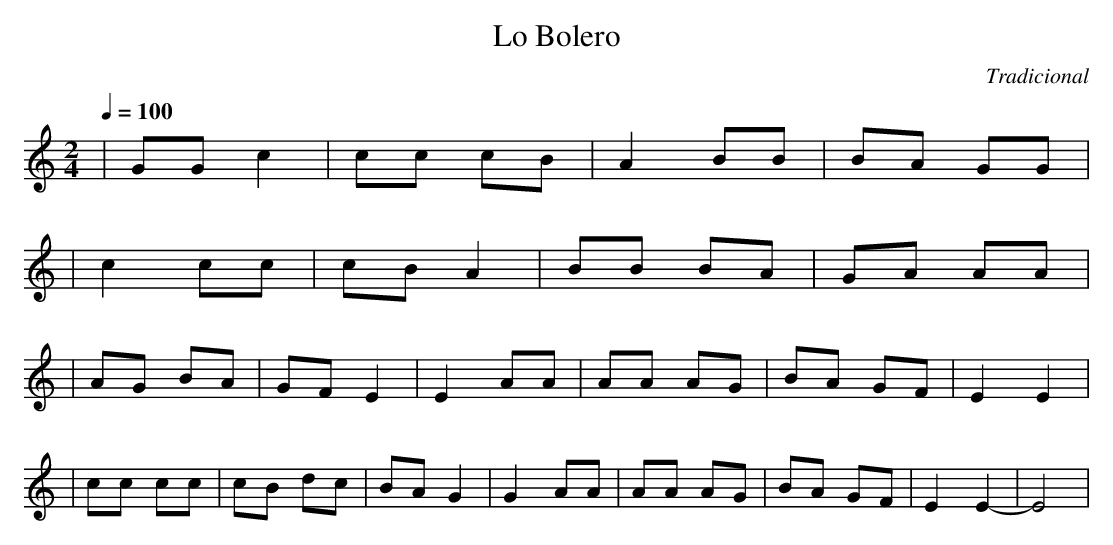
X:1
T:Lo Bolero
C:Tradicional
M:2/4
L:1/8
Q:1/4=100
K:C
|GG c2|cc cB|A2 BB|BA GG|
|c2 cc|cB A2|BB BA|GA AA|
|AG BA|GF E2|E2 AA|AA AG|BA GF|E2 E2|
|cc cc|cB dc|BA G2|G2 AA|AA AG|BA GF|E2 E2-|E4|
